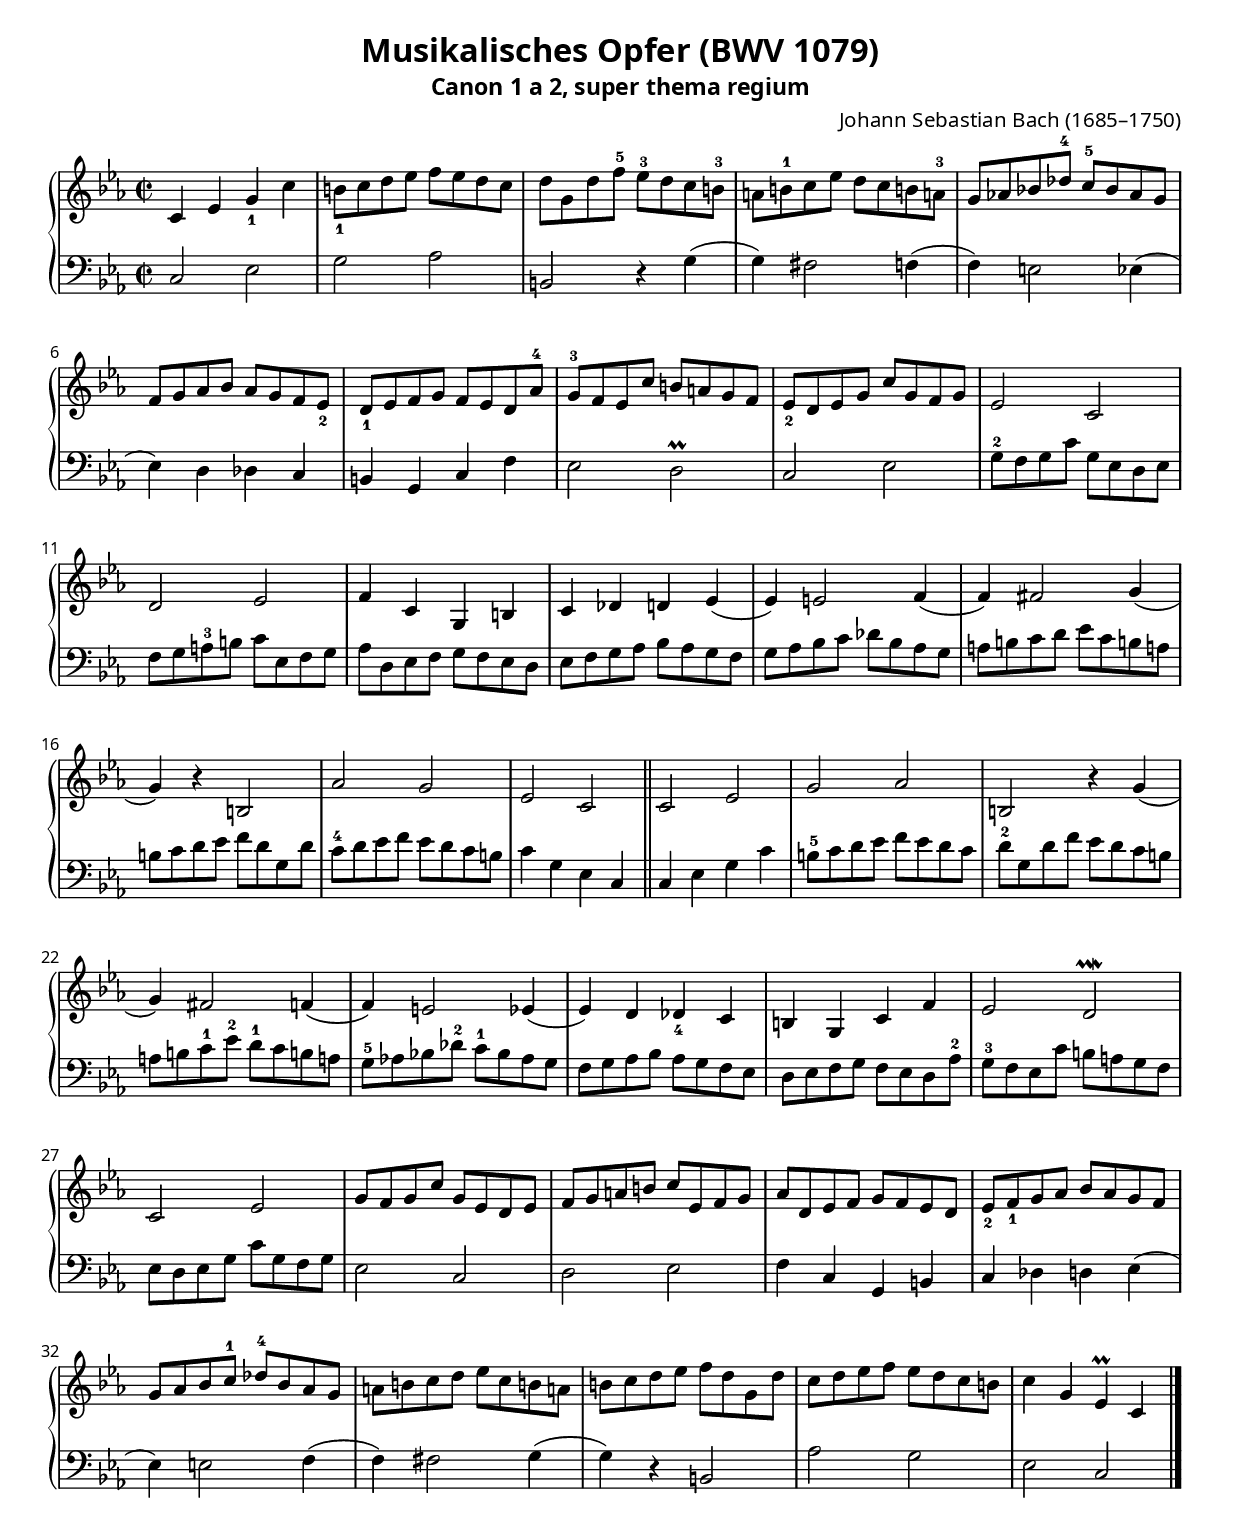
% J. S. Bach's Crab Canon from The Musical Offering
% http://en.wikipedia.org/wiki/The_Musical_Offering

% Played by Pierre Hantaï in Spotify:
% http://open.spotify.com/track/3XUKWj9TItJv0xLoZutPJI

\version "2.18.0"
\include "suomi.ly"

#(set-global-staff-size 18)

global = {
%  \numericTimeSignature
  \time 2/2
%  \autoBeamOff
   \key c \minor
   \set Staff.midiInstrument = #"harpsichord"
}

\header {
    title = "Musikalisches Opfer (BWV 1079)"
    subtitle = "Canon 1 a 2, super thema regium"
    composer = "Johann Sebastian Bach (1685–1750)"
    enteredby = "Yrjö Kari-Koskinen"
%    tagline = "foo"
}

\paper {
    indent = 0.0
    #(define fonts
        (make-pango-font-tree "Baskerville"
                              "Nimbus Sans"
                              "Luxi Mono"
                              (/ staff-height pt 20)))
}

thema-right = {
    c2 es | g as | h, r4 g'4( |
    g) fis2 f4( | f) e2 es4( |
    es) d des_4 c | h g c f |
    es2 d\prallmordent | c es |

    g8 f g c g es d es |
    f g a h c es, f g |
    as d, es f g f es d |
    es_2 f_1 g as b as g f |
    g as b c^1 des^4 b as g |
    a h c d es c h! a! |
    h c d es f d g, d' |
    c d es f es d c h |
    c4 g es\prall c
}

themareverse-right = {
  c4 es g_1 c |
  h8_1 c d es f es d c |
  d g, d' f^5 es^3 d c h^3 |
  a h^1 c es d c h! a!^3 |
  g as! b! des^4 c^5 b as g |
  f g as b as g f es_2 |
  d_1 es f g f es d as'^4 |
  g^3 f es c' h a g f |
  es_2 d es g c g f g |

  es2 c |
  d es |
  f4 c g h |
  c des d es( |
  es) e2 f4( |
  f) fis2 g4( |
  g) r h,2 |
  as' g |
  es c |
}

thema-left = {
    c2 es | g as | h, r4 g'4( |
    g) fis2 f4( | f) e2 es4( |
    es) d des c | h g c f |
    es2 d\prall | c es |

    g8^2 f g c g es d es |
    f g a^3 h c es, f g |
    as d, es f g f es d |
    es f g as b as g f |
    g as b c des b as g |
    a h c d es c h! a! |
    h c d es f d g, d' |
    c^4 d es f es d c h |
    c4 g es c
}

themareverse-left = {
  c4 es g c |
  h8^5 c d es f es d c |
  d^2 g, d' f es d c h |
  a h c^1 es^2 d^1 c h! a! |
  g^5 as! b! des^2 c^1 b as g |
  f g as b as g f es |
  d es f g f es d as'^2 |
  g^3 f es c' h a g f |
  es d es g c g f g |

  es2 c |
  d es |
  f4 c g h |
  c des d es( |
  es) e2 f4( |
  f) fis2 g4( |
  g) r h,2 |
  as' g |
  es c |
}


lowerOne = \relative c {
    \thema-left
    \bar "||"
    \themareverse-left
    \bar "|."
}

upperOne = \relative c' {
    \themareverse-right
    \thema-right
}

\score {
  \new GrandStaff <<
    \new Staff <<
      \new Voice = upper {
        \global
	\upperOne
      }
    >>
    \new Staff <<
      \new Voice = lower {
        \global
	\clef bass
	\lowerOne
      }
    >>
  >>

  \midi {
    \tempo 2 = 60
  }

  \layout { }

}
